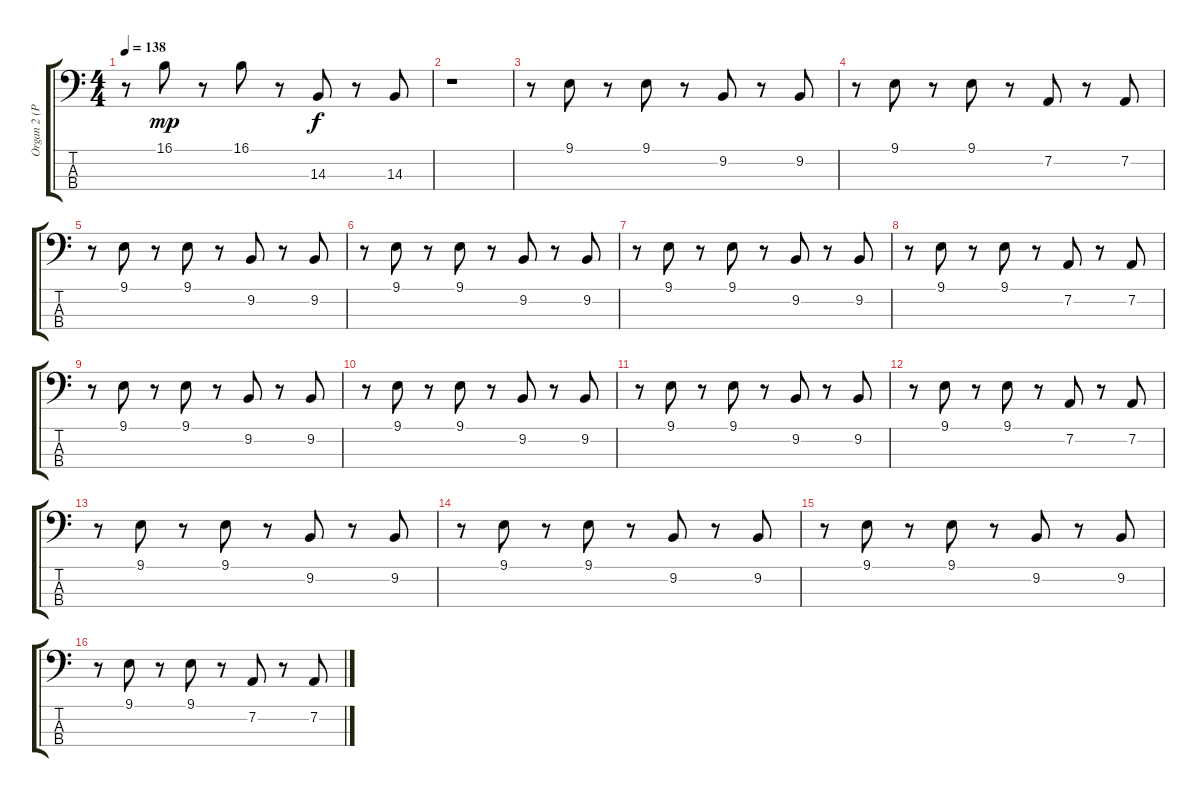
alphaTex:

\track ("Organ 2 (Percussive)" "Organ 2 (P") {instrument percussiveorgan}
\staff {score tabs}
\tuning (G2 D2 A1 E1) {hide}
\ts (4 4)
\tempo 138
\clef f4
\ks c
r.8{dy mp} 16.1.8 r.8 16.1.8 r.8 14.3.8{dy f} r.8 14.3.8 |
r.1 |
r.8 9.1.8 r.8 9.1.8 r.8 9.2.8 r.8 9.2.8 |
r.8 9.1.8 r.8 9.1.8 r.8 7.2.8 r.8 7.2.8 |
r.8 9.1.8 r.8 9.1.8 r.8 9.2.8 r.8 9.2.8 |
r.8 9.1.8 r.8 9.1.8 r.8 9.2.8 r.8 9.2.8 |
r.8 9.1.8 r.8 9.1.8 r.8 9.2.8 r.8 9.2.8 |
r.8 9.1.8 r.8 9.1.8 r.8 7.2.8 r.8 7.2.8 |
r.8 9.1.8 r.8 9.1.8 r.8 9.2.8 r.8 9.2.8 |
r.8 9.1.8 r.8 9.1.8 r.8 9.2.8 r.8 9.2.8 |
r.8 9.1.8 r.8 9.1.8 r.8 9.2.8 r.8 9.2.8 |
r.8 9.1.8 r.8 9.1.8 r.8 7.2.8 r.8 7.2.8 |
r.8 9.1.8 r.8 9.1.8 r.8 9.2.8 r.8 9.2.8 |
r.8 9.1.8 r.8 9.1.8 r.8 9.2.8 r.8 9.2.8 |
r.8 9.1.8 r.8 9.1.8 r.8 9.2.8 r.8 9.2.8 |
r.8 9.1.8 r.8 9.1.8 r.8 7.2.8 r.8 7.2.8
